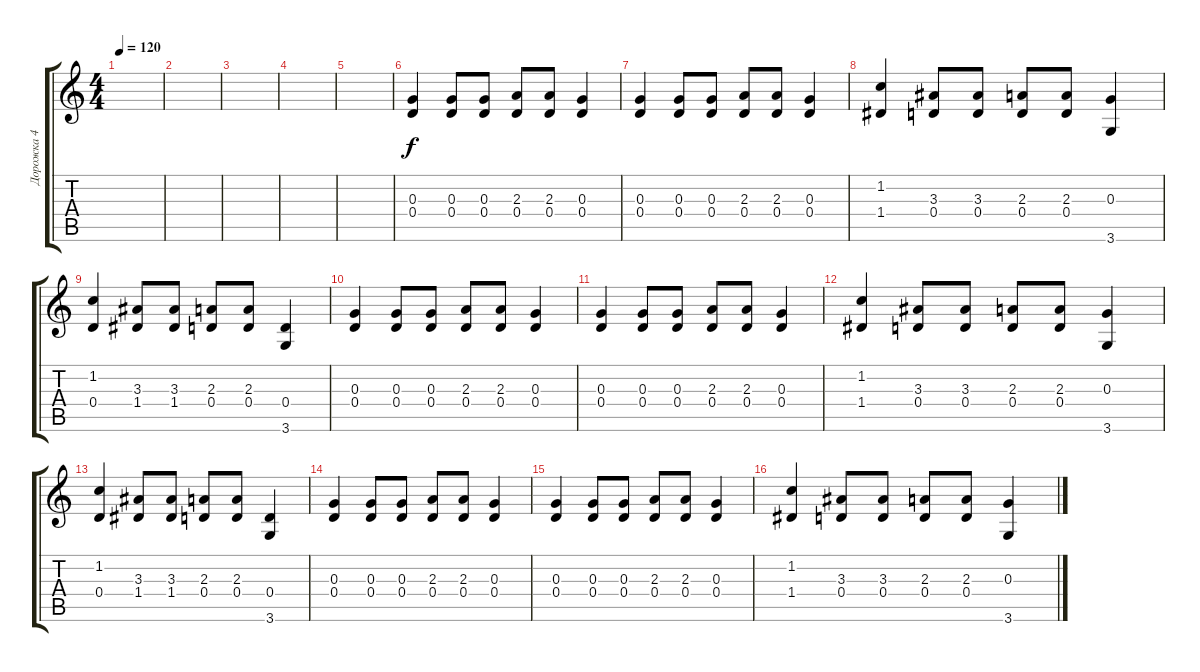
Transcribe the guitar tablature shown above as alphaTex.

\track ("Дорожка 4" "Дорожка 4") {instrument electricguitarmuted}
\staff {score tabs}
\tuning (E4 B3 G3 D3 A2 E2) {hide}
\ts (4 4)
\tempo 120
\clef g2
\ks c
|
|
|
|
|
(0.3 0.4).4 (0.3 0.4).8 (0.3 0.4).8 (2.3 0.4).8 (2.3 0.4).8 (0.3 0.4).4 |
(0.3 0.4).4 (0.3 0.4).8 (0.3 0.4).8 (2.3 0.4).8 (2.3 0.4).8 (0.3 0.4).4 |
(1.2 1.4).4 (3.3 0.4).8 (3.3 0.4).8 (2.3 0.4).8 (2.3 0.4).8 (0.3 3.6).4 |
(1.2 0.4).4 (3.3 1.4).8 (3.3 1.4).8 (2.3 0.4).8 (2.3 0.4).8 (0.4 3.6).4 |
(0.3 0.4).4 (0.3 0.4).8 (0.3 0.4).8 (2.3 0.4).8 (2.3 0.4).8 (0.3 0.4).4 |
(0.3 0.4).4 (0.3 0.4).8 (0.3 0.4).8 (2.3 0.4).8 (2.3 0.4).8 (0.3 0.4).4 |
(1.2 1.4).4 (3.3 0.4).8 (3.3 0.4).8 (2.3 0.4).8 (2.3 0.4).8 (0.3 3.6).4 |
(1.2 0.4).4 (3.3 1.4).8 (3.3 1.4).8 (2.3 0.4).8 (2.3 0.4).8 (0.4 3.6).4 |
(0.3 0.4).4 (0.3 0.4).8 (0.3 0.4).8 (2.3 0.4).8 (2.3 0.4).8 (0.3 0.4).4 |
(0.3 0.4).4 (0.3 0.4).8 (0.3 0.4).8 (2.3 0.4).8 (2.3 0.4).8 (0.3 0.4).4 |
(1.2 1.4).4 (3.3 0.4).8 (3.3 0.4).8 (2.3 0.4).8 (2.3 0.4).8 (0.3 3.6).4
